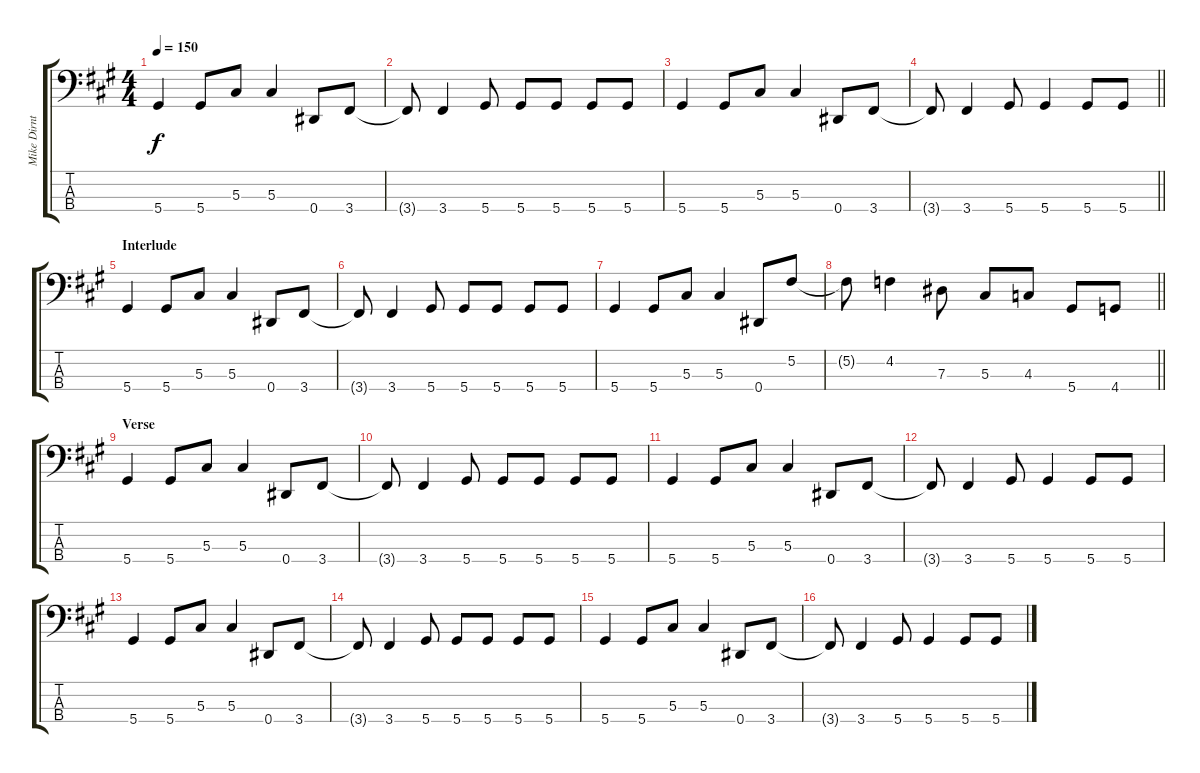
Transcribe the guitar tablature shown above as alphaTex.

\track ("Mike Dirnt (Bass)" "Mike Dirnt") {instrument electricbassfinger}
\staff {score tabs}
\tuning (Gb2 Db2 Ab1 Eb1) {hide}
\ts (4 4)
\tempo 150
\clef f4
\ks a
5.4.4{dy f} 5.4.8 5.3.8 5.3.4 0.4.8 3.4.8 |
3.4{t}.8 3.4.4 5.4.8 5.4.8 5.4.8 5.4.8 5.4.8 |
5.4.4 5.4.8 5.3.8 5.3.4 0.4.8 3.4.8 |
\barLineRight lightlight
3.4{t}.8 3.4.4 5.4.8 5.4.4 5.4.8 5.4.8 |
\section ("" "Interlude")
5.4.4 5.4.8 5.3.8 5.3.4 0.4.8 3.4.8 |
3.4{t}.8 3.4.4 5.4.8 5.4.8 5.4.8 5.4.8 5.4.8 |
5.4.4 5.4.8 5.3.8 5.3.4 0.4.8 5.2.8 |
\barLineRight lightlight
5.2{t}.8 4.2.4 7.3.8 5.3.8 4.3.8 5.4.8 4.4.8 |
\section ("" "Verse")
5.4.4 5.4.8 5.3.8 5.3.4 0.4.8 3.4.8 |
3.4{t}.8 3.4.4 5.4.8 5.4.8 5.4.8 5.4.8 5.4.8 |
5.4.4 5.4.8 5.3.8 5.3.4 0.4.8 3.4.8 |
3.4{t}.8 3.4.4 5.4.8 5.4.4 5.4.8 5.4.8 |
5.4.4 5.4.8 5.3.8 5.3.4 0.4.8 3.4.8 |
3.4{t}.8 3.4.4 5.4.8 5.4.8 5.4.8 5.4.8 5.4.8 |
5.4.4 5.4.8 5.3.8 5.3.4 0.4.8 3.4.8 |
3.4{t}.8 3.4.4 5.4.8 5.4.4 5.4.8 5.4.8
